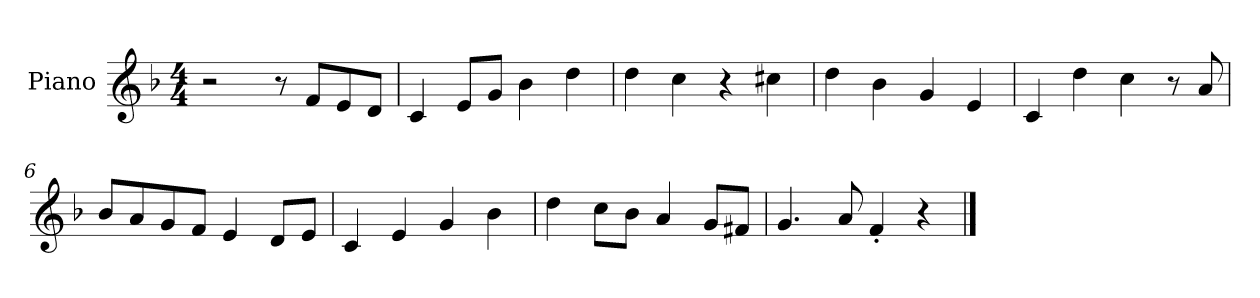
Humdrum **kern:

**kern
*part1
*staff1
*I"Piano
*I'Pno.
*clefG2
*k[b-]
*M4/4
*MM120
=1
2r
8r
8f/L
8e/
8d/J
=2
4c/
8e/L
8g/J
4b-\
4dd\
=3
4dd\
4cc\
4r
4cc#X\
=4
4dd\
4b-\
4g/
4e/
=5
4c/
4dd\
4cc\
8r
8a/
=6
8b-/L
8a/
8g/
8f/J
4e/
8d/L
8e/J
=7
4c/
4e/
4g/
4b-\
=8
4dd\
8cc\L
8b-\J
4a/
8g/L
8f#X/J
!!LO:LB:g=z
=9
4.g/
8a/
4f'/
4r
==
*-
